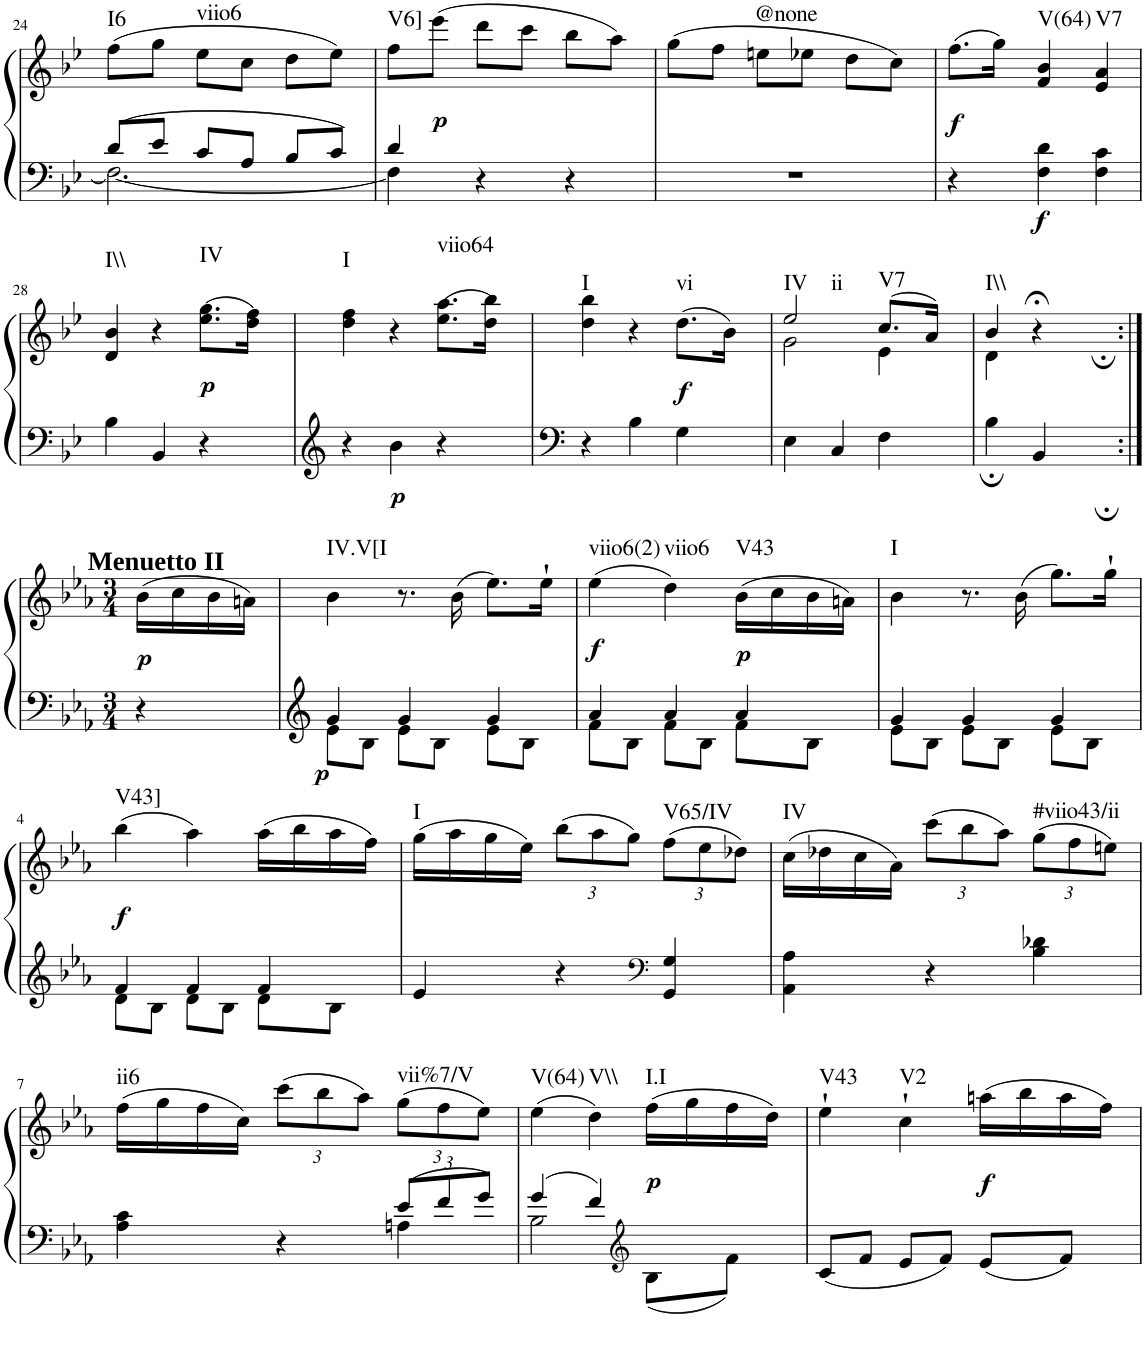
**kern	**kern	**dynam	**harte
*part1	*part1	*part1	*part1
*staff2	*staff1	*staff1/2	*
*I"Klavier linke Hand	*	*	*
!!LO:PB:g=z
*clefF4	*clefG2	*	*
*k[b-e-]	*k[b-e-]	*	*
*M3/4	*M3/4	*	*
=24	=24	=24	=24
*^	*	*	*
8d/L	2.F\_	(8ff\L	.	.
8e-/J	.	8gg\J	.	.
8c/L	.	8ee-\L	.	.
8A/J	.	8cc\J	.	.
8B-/L	.	8dd\L	.	.
8c/J	.	8ee-\J)	.	.
=25	=25	=25	=25	=25
4d/	4F\]	8ff\L	.	.
!	!	!	!LO:DY:b	!
.	.	(8eee-\J	p	.
4r	4ryy	8ddd\L	.	.
.	.	8ccc\J	.	.
4r	4ryy	8bb-\L	.	.
.	.	8aa\J)	.	.
=26	=26	=26	=26	=26
2.r	2.ryy	(8gg\L	.	.
.	.	8ff\J	.	.
!	!	!	!	!LO:H:kt=@none
.	.	8een\L	.	N
.	.	8ee-X\J	.	.
.	.	8dd\L	.	.
.	.	8cc\J)	.	.
*v	*v	*	*	*
=27	=27	=27	=27
!	!	!LO:DY:b	!
4r	(>8.ff\L	f	.
.	16gg\Jk)	.	.
!	!	!LO:DY:b=2	!LO:H:kt=V(64)
4F\ 4d\	4f/ 4b-/	f	N
4F\ 4c\	4e-/ 4a/	.	.
!!LO:LB:g=z
=28	=28	=28	=28
4B-\	4d/ 4b-/	.	.
4BB-/	4r	.	.
!	!	!LO:DY:b	!
4r	(8.ee-\ 8.gg\L	p	.
.	16dd\ 16ff\Jk)	.	.
=29	=29	=29	=29
4r	4dd\ 4ff\	.	.
!	!	!LO:DY:b=2	!
4b-\	4r	p	.
4r	(8.ee-\ 8.aa\L	.	.
.	16dd\ 16bb-\Jk)	.	.
=30	=30	=30	=30
4r	4dd\ 4bb-\	.	.
4B-\	4r	.	.
!	!	!LO:DY:b	!
4G\	(>8.dd\L	f	.
.	16b-\Jk)	.	.
=31	=31	=31	=31
*	*^	*	*
!	!	!	!	!LO:H:n=1:kt=IV
!	!	!	!	!LO:H:n=2:kt=ii
4E-\	2ee-/	2g\	.	N N
4C/	.	.	.	.
!	!	!	!	!LO:H:kt=V7
4F\	(8.cc/L	4e-\	.	N
.	16a/Jk)	.	.	.
=32	=32	=32	=32	=32
!	!	!	!	!LO:H:kt=I\\
4B-;\	4b-/	4d\	.	N
4BB-;/	4r;<	4r;yy	.	.
*	*v	*v	*	*
!!LO:LB:g=z
=:|!	=:|!	=:|!	=:|!
*clefF4	*clefG2	*	*
*k[b-e-a-]	*k[b-e-a-]	*	*
*M3/4	*M3/4	*	*
*	*^	*	*
!	!LO:TX:a:B:t=Menuetto II	!	!	!
!	!	!	!LO:DY:b	!
*	*v	*v	*	*
4r	(16b-\LL	p	.
.	16cc\	.	.
.	16b-\	.	.
.	16an\JJ)	.	.
=1	=1	=1	=1
*^	*	*	*
!	!	!	!LO:DY:b=2	!LO:H:kt=IV.V[I
4g/	8e-\L	4b-\	p	N
.	8B-\J	.	.	.
4g/	8e-\L	8.r	.	.
.	8B-\J	.	.	.
.	.	(16b-\	.	.
4g/	8e-\L	8.ee-\L)	.	.
.	8B-\J	.	.	.
.	.	16ee-`\Jk	.	.
=2	=2	=2	=2	=2
!	!	!	!LO:DY:b	!LO:H:kt=viio6(2)
4a-/	8f\L	(4ee-\	f	N
.	8B-\J	.	.	.
!	!	!	!	!LO:H:kt=viio6
4a-/	8f\L	4dd\)	.	N
.	8B-\J	.	.	.
!	!	!	!LO:DY:b	!LO:H:kt=V43
4a-/	8f\L	(16b-\LL	p	N
.	.	16cc\	.	.
.	8B-\J	16b-\	.	.
.	.	16an\JJ)	.	.
=3	=3	=3	=3	=3
!	!	!	!	!LO:H:kt=I
4g/	8e-\L	4b-\	.	N
.	8B-\J	.	.	.
4g/	8e-\L	8.r	.	.
.	8B-\J	.	.	.
.	.	(16b-\	.	.
4g/	8e-\L	8.gg\L)	.	.
.	8B-\J	.	.	.
.	.	16gg`\Jk	.	.
!!LO:LB:g=z
=4	=4	=4	=4	=4
!	!	!	!LO:DY:b	!LO:H:kt=V43]
4f/	8d\L	(4bb-\	f	N
.	8B-\J	.	.	.
4f/	8d\L	4aa-\)	.	.
.	8B-\J	.	.	.
4f/	8d\L	(16aa-\LL	.	.
.	.	16bb-\	.	.
.	8B-\J	16aa-\	.	.
.	.	16ff\JJ)	.	.
*v	*v	*	*	*
=5	=5	=5	=5
!	!	!	!LO:H:kt=I
4e-/	(16gg\LL	.	N
.	16aa-\	.	.
.	16gg\	.	.
.	16ee-\JJ)	.	.
*	*Xbrackettup	*	*
4r	(12bb-\L	.	.
.	12aa-\	.	.
.	12gg\J)	.	.
*clefF4	*	*	*
!	!	!	!LO:H:kt=V65/IV
4GG/ 4G/	(12ff\L	.	N
.	12ee-\	.	.
.	12dd-X\J)	.	.
=6	=6	=6	=6
!	!	!	!LO:H:kt=IV
4AA-\ 4A-\	(16cc\LL	.	N
.	16dd-X\	.	.
.	16cc\	.	.
.	16a-\JJ)	.	.
4r	(12ccc\L	.	.
.	12bb-\	.	.
.	12aa-\J)	.	.
!	!	!	!LO:H:kt=#viio43/ii
4B-\ 4d-X\	(12gg\L	.	N
.	12ff\	.	.
.	12een\J)	.	.
!!LO:LB:g=z
=7	=7	=7	=7
*^	*	*	*
!	!	!	!	!LO:H:kt=ii6
4A-\ 4c\	2ryy	(16ff\LL	.	N
.	.	16gg\	.	.
.	.	16ff\	.	.
.	.	16cc\JJ)	.	.
4r	.	(12ccc\L	.	.
.	.	12bb-\	.	.
.	.	12aa-\J)	.	.
*Xbrackettup	*	*	*	*
!	!	!	!	!LO:H:kt=vii%7/V
12e-/L	4An\	(12gg\L	.	N
12f/	.	12ff\	.	.
12g/J	.	12ee-\J)	.	.
=8	=8	=8	=8	=8
!	!	!	!	!LO:H:kt=V(64)
4g/	2B-\	(4ee-\	.	N
!	!	!	!	!LO:H:kt=V\\
4f/	.	4dd\)	.	N
*clefG2	*	*	*	*
!	!	!	!LO:DY:b	!LO:H:kt=I.I
4ryy	8B-\L	(16ff\LL	p	N
.	.	16gg\	.	.
.	8f\J	16ff\	.	.
.	.	16dd\JJ)	.	.
*v	*v	*	*	*
=9	=9	=9	=9
!	!	!	!LO:H:kt=V43
8c/L	4ee-`\	.	N
8f/J	.	.	.
!	!	!	!LO:H:kt=V2
8e-/L	4cc`\	.	N
8f/J	.	.	.
!	!	!LO:DY:b	!
8e-/L	(16aan\LL	f	.
.	16bb-\	.	.
8f/J	16aa\	.	.
.	16ff\JJ)	.	.
=	=	=	=
*-	*-	*-	*-
